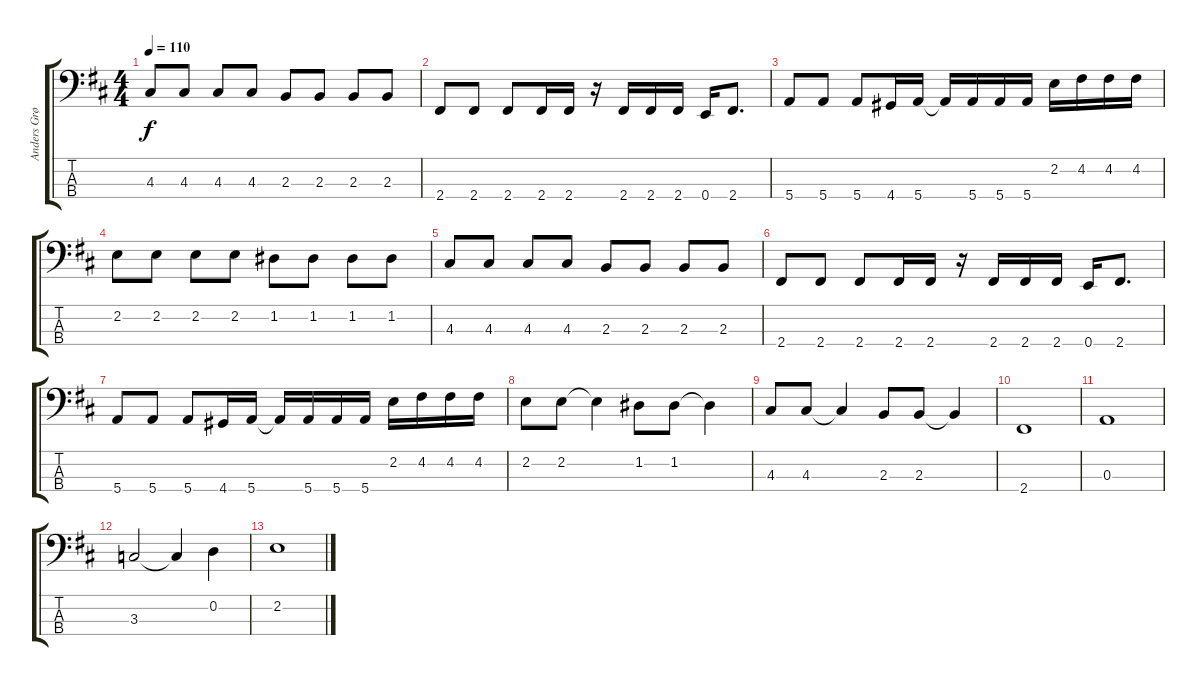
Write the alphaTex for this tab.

\track ("Anders Grønneberg - Bass" "Anders Grø") {instrument electricbassfinger}
\staff {score tabs}
\tuning (G2 D2 A1 E1) {hide}
\ts (4 4)
\tempo 110
\clef f4
\ks d
4.3.8{dy f} 4.3.8 4.3.8 4.3.8 2.3.8 2.3.8 2.3.8 2.3.8 |
2.4.8 2.4.8 2.4.8 2.4.16 2.4.16 r.16 2.4.16 2.4.16 2.4.16 0.4.16 2.4.8{d} |
5.4.8 5.4.8 5.4.8 4.4.16 5.4.16 5.4{t}.16 5.4.16 5.4.16 5.4.16 2.2.16 4.2.16 4.2.16 4.2.16 |
2.2.8 2.2.8 2.2.8 2.2.8 1.2.8 1.2.8 1.2.8 1.2.8 |
4.3.8 4.3.8 4.3.8 4.3.8 2.3.8 2.3.8 2.3.8 2.3.8 |
2.4.8 2.4.8 2.4.8 2.4.16 2.4.16 r.16 2.4.16 2.4.16 2.4.16 0.4.16 2.4.8{d} |
5.4.8 5.4.8 5.4.8 4.4.16 5.4.16 5.4{t}.16 5.4.16 5.4.16 5.4.16 2.2.16 4.2.16 4.2.16 4.2.16 |
2.2.8 2.2.8 2.2{t}.4 1.2.8 1.2.8 1.2{t}.4 |
4.3.8 4.3.8 4.3{t}.4 2.3.8 2.3.8 2.3{t}.4 |
2.4.1 |
0.3.1 |
3.3.2 3.3{t}.4 0.2.4 |
2.2.1
